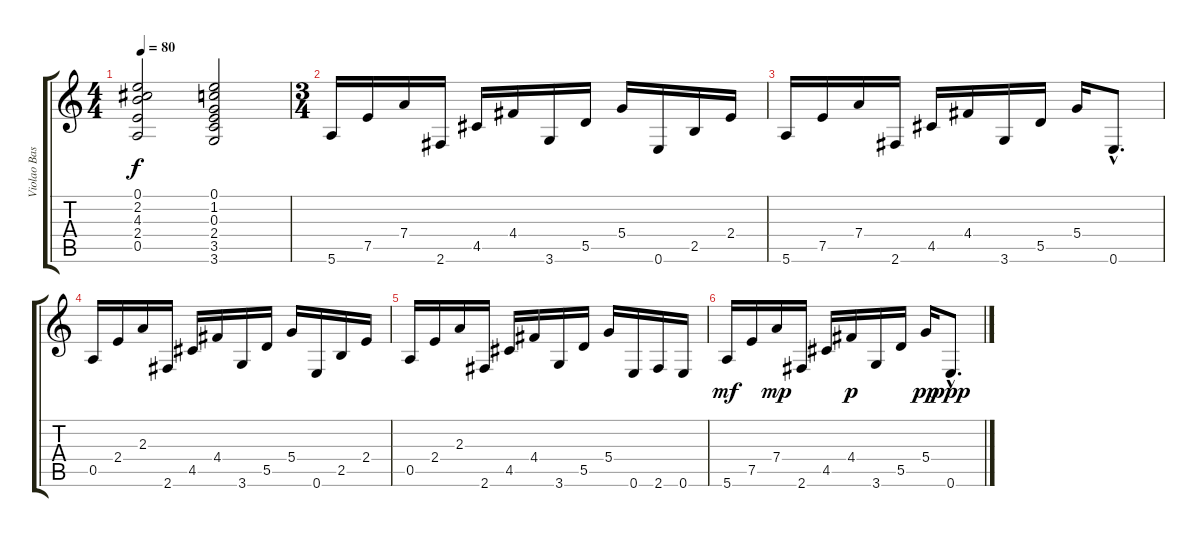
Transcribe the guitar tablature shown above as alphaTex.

\track ("Violao Base (Rafael Bittecourt)" "Violao Bas") {instrument acousticguitarsteel}
\staff {score tabs}
\tuning (E4 B3 G3 D3 A2 E2) {hide}
\ts (4 4)
\tempo 80
\clef g2
\ks c
(0.1 2.2 4.3 2.4 0.5).2{dy f} (0.1 1.2 0.3 2.4 3.5 3.6).2 |
\ts (3 4)
5.6.16 7.5.16 7.4.16 2.6.16 4.5.16 4.4.16 3.6.16 5.5.16 5.4.16 0.6.16 2.5.16 2.4.16 |
5.6.16 7.5.16 7.4.16 2.6.16 4.5.16 4.4.16 3.6.16 5.5.16 5.4.16 0.6{hac}.8{d} |
0.5.16 2.4.16 2.3.16 2.6.16 4.5.16 4.4.16 3.6.16 5.5.16 5.4.16 0.6.16 2.5.16 2.4.16 |
0.5.16 2.4.16 2.3.16 2.6.16 4.5.16 4.4.16 3.6.16 5.5.16 5.4.16 0.6.16 2.6.16 0.6.16 |
5.6.16{dy mf} 7.5.16 7.4.16{dy mp} 2.6.16 4.5.16 4.4.16{dy p} 3.6.16 5.5.16 5.4.16{dy pp} 0.6{hac}.8{d dy ppp}
